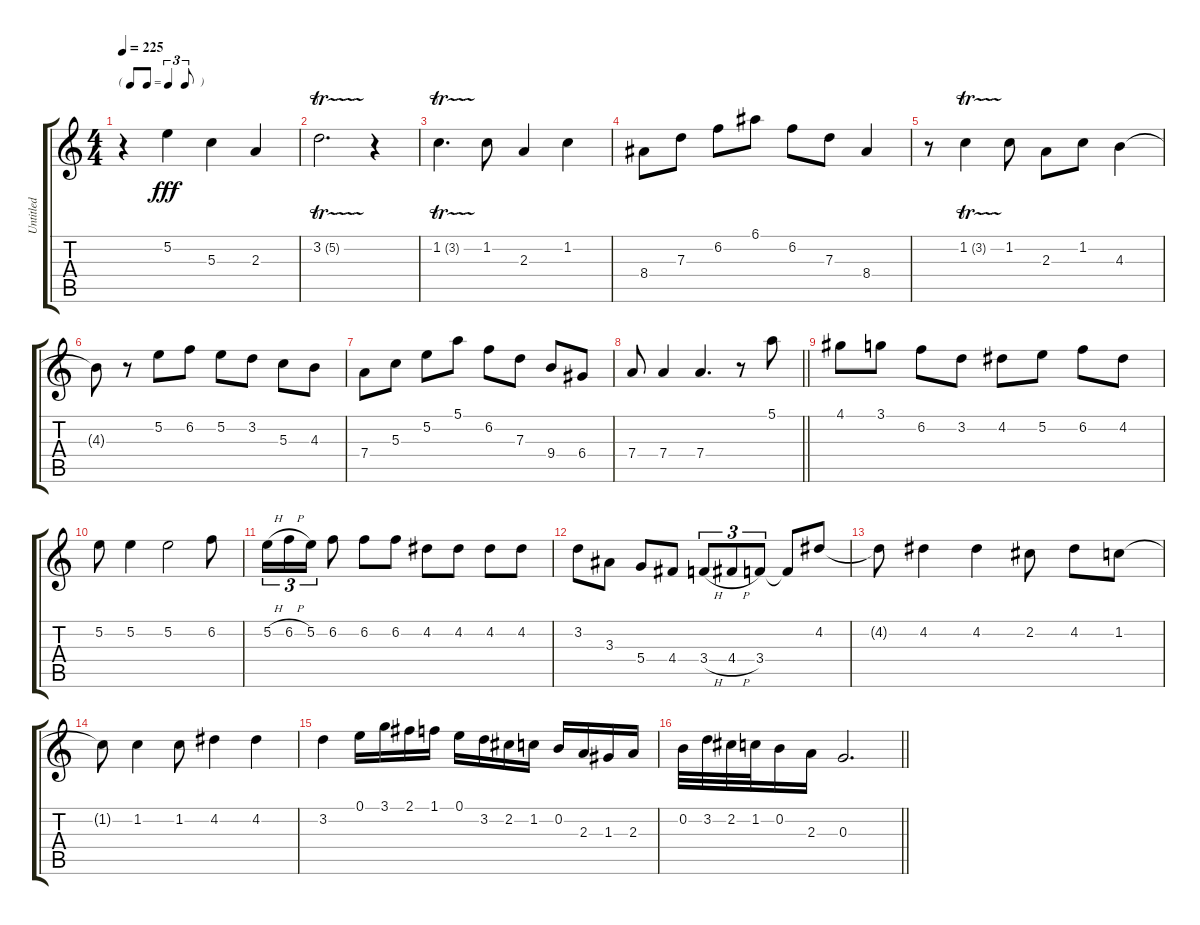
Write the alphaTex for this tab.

\track ("Untitled" "Untitled") {instrument acousticguitarsteel}
\staff {score tabs}
\tuning (E4 B3 G3 D3 A2 E2) {hide}
\ts (4 4)
\tf triplet8th
\tempo 225
\clef g2
\ks c
r.4{dy fff} 5.2.4 5.3.4 2.3.4 |
3.2{tr (5 32)}.2{d} r.4 |
1.2{tr (3 32)}.4{d} 1.2.8 2.3.4 1.2.4 |
8.4.8 7.3.8 6.2.8 6.1.8 6.2.8 7.3.8 8.4.4 |
r.8 1.2{tr (3 32)}.4 1.2.8 2.3.8 1.2.8 4.3.4 |
4.3{t}.8 r.8 5.2.8 6.2.8 5.2.8 3.2.8 5.3.8 4.3.8 |
7.4.8 5.3.8 5.2.8 5.1.8 6.2.8 7.3.8 9.4.8 6.4.8 |
\barLineRight lightlight
7.4.8 7.4.4 7.4.4{d} r.8 5.1.8 |
4.1.8 3.1.8 6.2.8 3.2.8 4.2.8 5.2.8 6.2.8 4.2.8 |
5.2.8 5.2.4 5.2.2 6.2.8 |
5.2{h}.16{tu (3 2)} 6.2{h}.16{tu (3 2)} 5.2.16{tu (3 2)} 6.2.8 6.2.8 6.2.8 4.2.8 4.2.8 4.2.8 4.2.8 |
3.2.8 3.3.8 5.4.8 4.4.8 3.4{h}.8{tu (3 2)} 4.4{h}.8{tu (3 2)} 3.4.8{tu (3 2)} 3.4{t}.8 4.2.8 |
4.2{t}.8 4.2.4 4.2.4 2.2.8 4.2.8 1.2.8 |
1.2{t}.8 1.2.4 1.2.8 4.2.4 4.2.4 |
3.2.4 0.1.16 3.1.16 2.1.16 1.1.16 0.1.16 3.2.16 2.2.16 1.2.16 0.2.16 2.3.16 1.3.16 2.3.16 |
\barLineRight lightlight
0.2.32 3.2.32 2.2.32 1.2.32 0.2.16 2.3.16 0.3.2{d}
